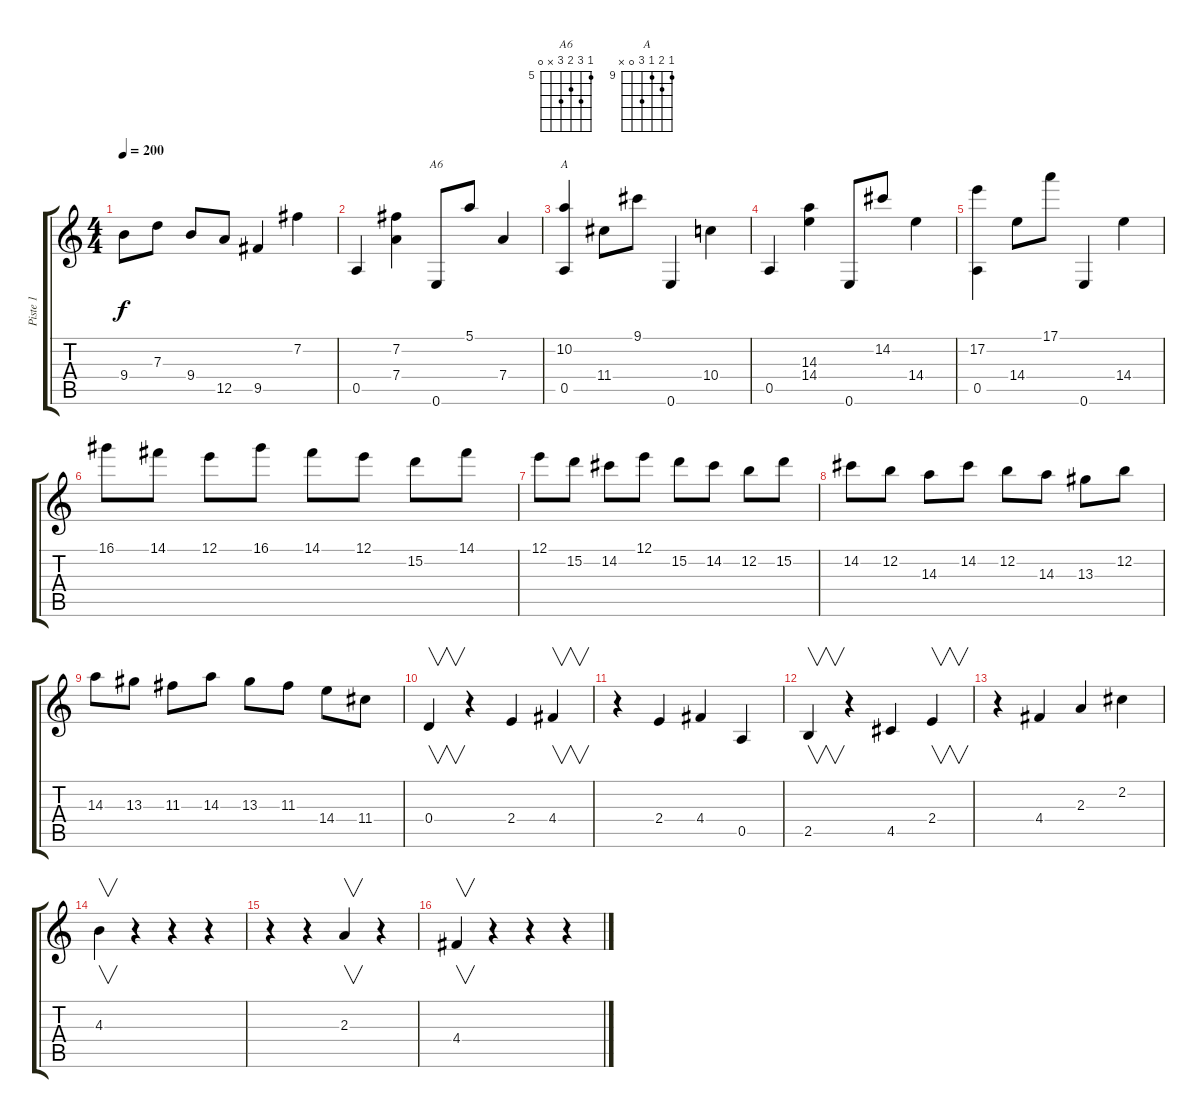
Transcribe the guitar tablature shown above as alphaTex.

\track ("Piste 1" "Piste 1") {instrument acousticguitarnylon}
\staff {score tabs}
\tuning (E4 B3 G3 D3 A2 E2) {hide}
\chord ("A6" 5 7 6 7 x 0) {firstfret 5}
\chord ("A" 9 10 9 11 0 x) {firstfret 9}
\ts (4 4)
\tempo 200
\clef g2
\ks c
9.4.8{dy f} 7.3.8 9.4.8 12.5.8 9.5.4 7.2.4 |
0.5.4 (7.2 7.4).4 0.6.8{ch "A6"} 5.1.8 7.4.4 |
(10.2 0.5).4{ch "A"} 11.4.8 9.1.8 0.6.4 10.4.4 |
0.5.4 (14.3 14.4).4 0.6.8 14.2.8 14.4.4 |
(17.2 0.5).4 14.4.8 17.1.8 0.6.4 14.4.4 |
16.1.8 14.1.8 12.1.8 16.1.8 14.1.8 12.1.8 15.2.8 14.1.8 |
12.1.8 15.2.8 14.2.8 12.1.8 15.2.8 14.2.8 12.2.8 15.2.8 |
14.2.8 12.2.8 14.3.8 14.2.8 12.2.8 14.3.8 13.3.8 12.2.8 |
14.3.8 13.3.8 11.3.8 14.3.8 13.3.8 11.3.8 14.4.8 11.4.8 |
0.4.4{v} r.4 2.4.4 4.4.4{v} |
r.4 2.4.4 4.4.4 0.5.4 |
2.5.4{v} r.4 4.5.4 2.4.4{v} |
r.4 4.4.4 2.3.4 2.2.4 |
4.3.4{v} r.4 r.4 r.4 |
r.4 r.4 2.3.4{v} r.4 |
4.4.4{v} r.4 r.4 r.4
